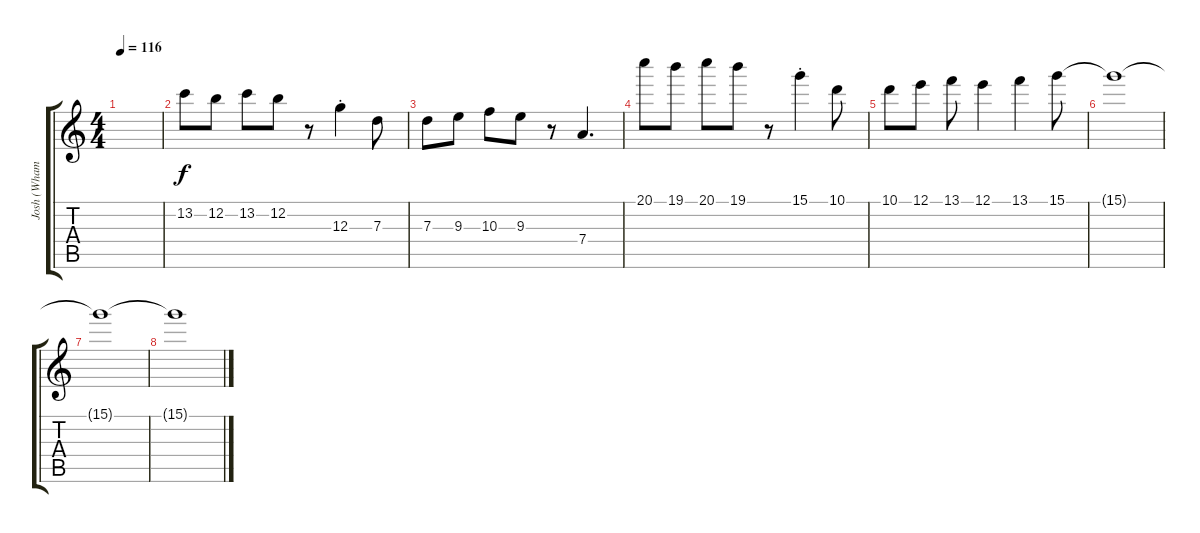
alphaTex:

\track ("Josh (Whammy Effect)" "Josh (Wham") {instrument overdrivenguitar}
\staff {score tabs}
\tuning (E4 B3 G3 D3 A2 D2) {hide}
\ts (4 4)
\tempo 116
\clef g2
\ks c
|
13.2.8{volume 13} 12.2.8 13.2.8 12.2.8 r.8 12.3{st}.4 7.3.8 |
7.3.8 9.3.8 10.3.8 9.3.8 r.8 7.4.4{d} |
20.1.8 19.1.8 20.1.8 19.1.8 r.8 15.1{st}.4 10.1.8 |
10.1.8 12.1.8 13.1.8 12.1.4 13.1.4 15.1.8 |
15.1{t}.1{volume 4} |
15.1{t}.1 |
15.1{t}.1
